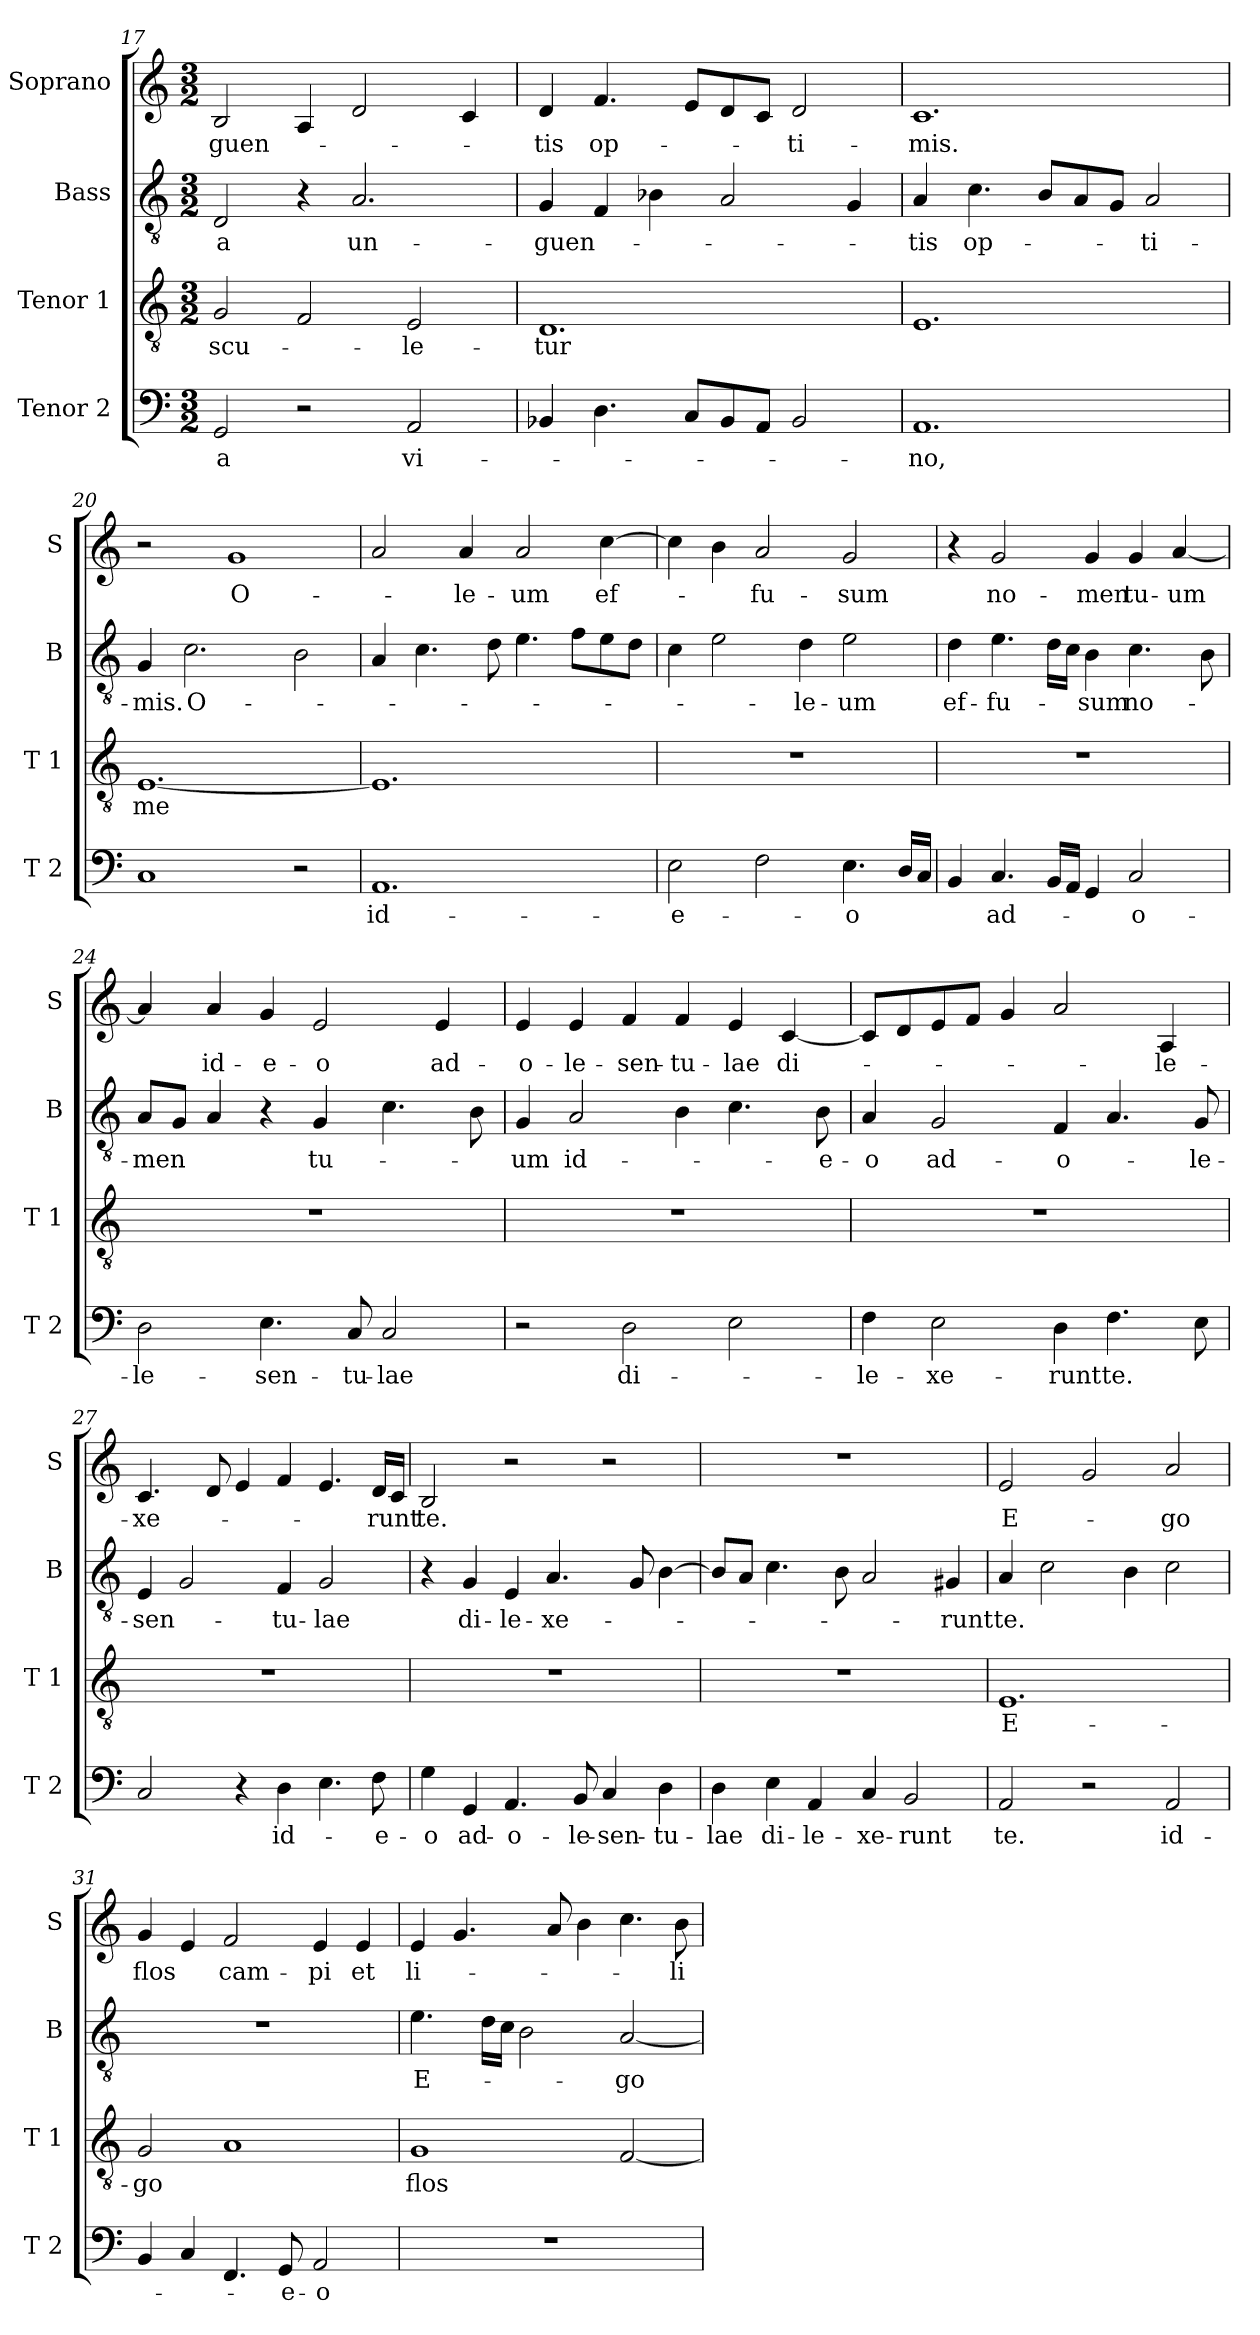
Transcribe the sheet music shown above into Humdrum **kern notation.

**kern	**text	**kern	**text	**kern	**text	**kern	**text
*part4	*part4	*part3	*part3	*part2	*part2	*part1	*part1
*staff4	*staff4	*staff3	*staff3	*staff2	*staff2	*staff1	*staff1
*I"Tenor 2	*	*I"Tenor 1	*	*I"Bass	*	*I"Soprano	*
*I'T 2	*	*I'T 1	*	*I'B	*	*I'S	*
!!LO:LB:g=z
*clefF4	*	*clefGv2	*	*clefGv2	*	*clefG2	*
*M3/2	*	*M3/2	*	*M3/2	*	*M3/2	*
=17	=17	=17	=17	=17	=17	=17	=17
!	!LO:LY:b	!	!LO:LY:b	!	!LO:LY:b	!	!LO:LY:b
2GG/	-a	2G/	-scu-	2D/	-a	2B/	-guen-
2r	.	2F/	.	4r	.	4A/	.
!	!	!	!	!	!LO:LY:b	!	!
.	.	.	.	2.A/	un-	2d/	.
!	!LO:LY:b	!	!LO:LY:b	!	!	!	!
2AA/	vi-	2E/	-le-	.	.	.	.
.	.	.	.	.	.	4c/	.
=18	=18	=18	=18	=18	=18	=18	=18
!	!	!	!LO:LY:b	!	!LO:LY:b	!	!LO:LY:b
4BB-X/	.	1.D	-tur	4G/	-guen-	4d/	-tis
!	!	!	!	!	!	!	!LO:LY:b
4.D\	.	.	.	4F/	.	4.f/	op-
.	.	.	.	4B-X\	.	.	.
8CL	.	.	.	.	.	8eL	.
8BB-	.	.	.	2A/	.	8d	.
8AAJ	.	.	.	.	.	8cJ	.
!	!	!	!	!	!	!	!LO:LY:b
2BB-/	.	.	.	.	.	2d/	-ti-
.	.	.	.	4G/	.	.	.
=19	=19	=19	=19	=19	=19	=19	=19
!	!LO:LY:b	!	!	!	!LO:LY:b	!	!LO:LY:b
1.AA	-no,	1.E	.	4A/	-tis	1.c	-mis.
!	!	!	!	!	!LO:LY:b	!	!
.	.	.	.	4.c\	op-	.	.
.	.	.	.	8BL	.	.	.
.	.	.	.	8A	.	.	.
.	.	.	.	8GJ	.	.	.
!	!	!	!	!	!LO:LY:b	!	!
.	.	.	.	2A/	-ti-	.	.
=20	=20	=20	=20	=20	=20	=20	=20
!	!	!	!LO:LY:b	!	!LO:LY:b	!	!
1C	.	[1.E	me	4G/	-mis.	2r	.
!	!	!	!	!	!LO:LY:b	!	!
.	.	.	.	2.c\	O-	.	.
!	!	!	!	!	!	!	!LO:LY:b
.	.	.	.	.	.	1g	O-
2r	.	.	.	2B\	.	.	.
!!LO:LB:g=z
=21	=21	=21	=21	=21	=21	=21	=21
!	!LO:LY:b	!	!	!	!	!	!
1.AA	id-	1.E]	.	4A/	.	2a/	.
.	.	.	.	4.c\	.	.	.
!	!	!	!	!	!	!	!LO:LY:b
.	.	.	.	.	.	4a/	-le-
.	.	.	.	8d\	.	.	.
!	!	!	!	!	!	!	!LO:LY:b
.	.	.	.	4.e\	.	2a/	-um
.	.	.	.	8fL	.	.	.
!	!	!	!	!	!	!	!LO:LY:b
.	.	.	.	8e	.	[4cc\	ef-
.	.	.	.	8dJ	.	.	.
=22	=22	=22	=22	=22	=22	=22	=22
!	!LO:LY:b	!	!	!	!	!	!
2E\	-e-	1.r	.	4c\	.	4cc\]	.
.	.	.	.	2e\	.	4b\	.
!	!	!	!	!	!	!	!LO:LY:b
2F\	.	.	.	.	.	2a/	-fu-
!	!	!	!	!	!LO:LY:b	!	!
.	.	.	.	4d\	-le-	.	.
!	!LO:LY:b	!	!	!	!LO:LY:b	!	!LO:LY:b
4.E\	-o	.	.	2e\	-um	2g/	-sum
16DLL	.	.	.	.	.	.	.
16CJJ	.	.	.	.	.	.	.
=23	=23	=23	=23	=23	=23	=23	=23
!	!	!	!	!	!LO:LY:b	!	!
4BB/	.	1.r	.	4d\	ef-	4r	.
!	!LO:LY:b	!	!	!	!LO:LY:b	!	!LO:LY:b
4.C/	ad-	.	.	4.e\	-fu-	2g/	no-
16BBLL	.	.	.	16dLL	.	.	.
16AAJJ	.	.	.	16cJJ	.	.	.
!	!	!	!	!	!LO:LY:b	!	!LO:LY:b
4GG/	.	.	.	4B\	-sum	4g/	-men
!	!LO:LY:b	!	!	!	!LO:LY:b	!	!LO:LY:b
2C/	-o-	.	.	4.c\	no-	4g/	tu-
!	!	!	!	!	!	!	!LO:LY:b
.	.	.	.	.	.	[4a/	-um
.	.	.	.	8B\	.	.	.
=24	=24	=24	=24	=24	=24	=24	=24
!	!LO:LY:b	!	!	!	!LO:LY:b	!	!
2D\	-le-	1.r	.	8AL	-men	4a/]	.
.	.	.	.	8GJ	.	.	.
!	!	!	!	!	!	!	!LO:LY:b
.	.	.	.	4A/	.	4a/	id-
!	!LO:LY:b	!	!	!	!	!	!LO:LY:b
4.E\	-sen-	.	.	4r	.	4g/	-e-
!	!	!	!	!	!LO:LY:b	!	!LO:LY:b
.	.	.	.	4G/	tu-	2e/	-o
!	!LO:LY:b	!	!	!	!	!	!
8C/	-tu-	.	.	.	.	.	.
!	!LO:LY:b	!	!	!	!	!	!
2C/	-lae	.	.	4.c\	.	.	.
!	!	!	!	!	!	!	!LO:LY:b
.	.	.	.	.	.	4e/	ad-
.	.	.	.	8B\	.	.	.
!!LO:PB:g=z
=25	=25	=25	=25	=25	=25	=25	=25
!	!	!	!	!	!LO:LY:b	!	!LO:LY:b
2r	.	1.r	.	4G/	-um	4e/	-o-
!	!	!	!	!	!LO:LY:b	!	!LO:LY:b
.	.	.	.	2A/	id-	4e/	-le-
!	!LO:LY:b	!	!	!	!	!	!LO:LY:b
2D\	di-	.	.	.	.	4f/	-sen-
!	!	!	!	!	!	!	!LO:LY:b
.	.	.	.	4B\	.	4f/	-tu-
!	!	!	!	!	!	!	!LO:LY:b
2E\	.	.	.	4.c\	.	4e/	-lae
!	!	!	!	!	!	!	!LO:LY:b
.	.	.	.	.	.	[4c/	di-
!	!	!	!	!	!LO:LY:b	!	!
.	.	.	.	8B\	-e-	.	.
=26	=26	=26	=26	=26	=26	=26	=26
!	!LO:LY:b	!	!	!	!LO:LY:b	!	!
4F\	-le-	1.r	.	4A/	-o	8cL]	.
.	.	.	.	.	.	8d	.
!	!LO:LY:b	!	!	!	!LO:LY:b	!	!
2E\	-xe-	.	.	2G/	ad-	8e	.
.	.	.	.	.	.	8fJ	.
.	.	.	.	.	.	4g/	.
!	!LO:LY:b	!	!	!	!LO:LY:b	!	!
4D\	-runt	.	.	4F/	-o-	2a/	.
!	!LO:LY:b	!	!	!	!	!	!
4.F\	te.	.	.	4.A/	.	.	.
!	!	!	!	!	!	!	!LO:LY:b
.	.	.	.	.	.	4A/	-le-
!	!	!	!	!	!LO:LY:b	!	!
8E\	.	.	.	8G/	-le-	.	.
=27	=27	=27	=27	=27	=27	=27	=27
!	!	!	!	!	!LO:LY:b	!	!LO:LY:b
2C/	.	1.r	.	4E/	-sen-	4.c/	-xe-
.	.	.	.	2G/	.	.	.
.	.	.	.	.	.	8d/	.
4r	.	.	.	.	.	4e/	.
!	!LO:LY:b	!	!	!	!LO:LY:b	!	!
4D\	id-	.	.	4F/	-tu-	4f/	.
!	!	!	!	!	!LO:LY:b	!	!
4.E\	.	.	.	2G/	-lae	4.e/	.
!	!LO:LY:b	!	!	!	!	!	!LO:LY:b
8F\	-e-	.	.	.	.	16dLL	-runt
.	.	.	.	.	.	16cJJ	.
=28	=28	=28	=28	=28	=28	=28	=28
!	!LO:LY:b	!	!	!	!	!	!LO:LY:b
4G\	-o	1.r	.	4r	.	2B/	te.
!	!LO:LY:b	!	!	!	!LO:LY:b	!	!
4GG/	ad-	.	.	4G/	di-	.	.
!	!LO:LY:b	!	!	!	!LO:LY:b	!	!
4.AA/	-o-	.	.	4E/	-le-	2r	.
!	!	!	!	!	!LO:LY:b	!	!
.	.	.	.	4.A/	-xe-	.	.
!	!LO:LY:b	!	!	!	!	!	!
8BB/	-le-	.	.	.	.	.	.
!	!LO:LY:b	!	!	!	!	!	!
4C/	-sen-	.	.	.	.	2r	.
.	.	.	.	8G/	.	.	.
!	!LO:LY:b	!	!	!	!	!	!
4D\	-tu-	.	.	[4B\	.	.	.
!!LO:LB:g=z
=29	=29	=29	=29	=29	=29	=29	=29
!	!LO:LY:b	!	!	!	!	!	!
4D\	-lae	1.r	.	8BL]	.	1.r	.
.	.	.	.	8AJ	.	.	.
!	!LO:LY:b	!	!	!	!	!	!
4E\	di-	.	.	4.c\	.	.	.
!	!LO:LY:b	!	!	!	!	!	!
4AA/	-le-	.	.	.	.	.	.
.	.	.	.	8B\	.	.	.
!	!LO:LY:b	!	!	!	!	!	!
4C/	-xe-	.	.	2A/	.	.	.
!	!LO:LY:b	!	!	!	!	!	!
2BB/	-runt	.	.	.	.	.	.
!	!	!	!	!	!LO:LY:b	!	!
.	.	.	.	4G#X/	-runt	.	.
=30	=30	=30	=30	=30	=30	=30	=30
!	!LO:LY:b	!	!LO:LY:b	!	!LO:LY:b	!	!LO:LY:b
2AA/	te.	1.E	E-	4A/	te.	2e/	E-
.	.	.	.	2c\	.	.	.
2r	.	.	.	.	.	2g/	.
.	.	.	.	4B\	.	.	.
!	!LO:LY:b	!	!	!	!	!	!LO:LY:b
2AA/	id-	.	.	2c\	.	2a/	-go
=31	=31	=31	=31	=31	=31	=31	=31
!	!	!	!LO:LY:b	!	!	!	!LO:LY:b
4BB/	.	2G/	-go	1.r	.	4g/	flos
4C/	.	.	.	.	.	4e/	.
!	!	!	!	!	!	!	!LO:LY:b
4.FF/	.	1A	.	.	.	2f/	cam-
!	!LO:LY:b	!	!	!	!	!	!
8GG/	-e-	.	.	.	.	.	.
!	!LO:LY:b	!	!	!	!	!	!LO:LY:b
2AA/	-o	.	.	.	.	4e/	-pi
!	!	!	!	!	!	!	!LO:LY:b
.	.	.	.	.	.	4e/	et
=32	=32	=32	=32	=32	=32	=32	=32
!	!	!	!LO:LY:b	!	!LO:LY:b	!	!LO:LY:b
1.r	.	1G	flos	4.e\	E-	4e/	li-
.	.	.	.	.	.	4.g/	.
.	.	.	.	16dLL	.	.	.
.	.	.	.	16cJJ	.	.	.
.	.	.	.	2B\	.	.	.
.	.	.	.	.	.	8a/	.
.	.	.	.	.	.	4b\	.
!	!	!	!	!	!LO:LY:b	!	!
.	.	[2F/	.	[2A/	-go	4.cc\	.
!	!	!	!	!	!	!	!LO:LY:b
.	.	.	.	.	.	8b\	-li-
=	=	=	=	=	=	=	=
*-	*-	*-	*-	*-	*-	*-	*-
